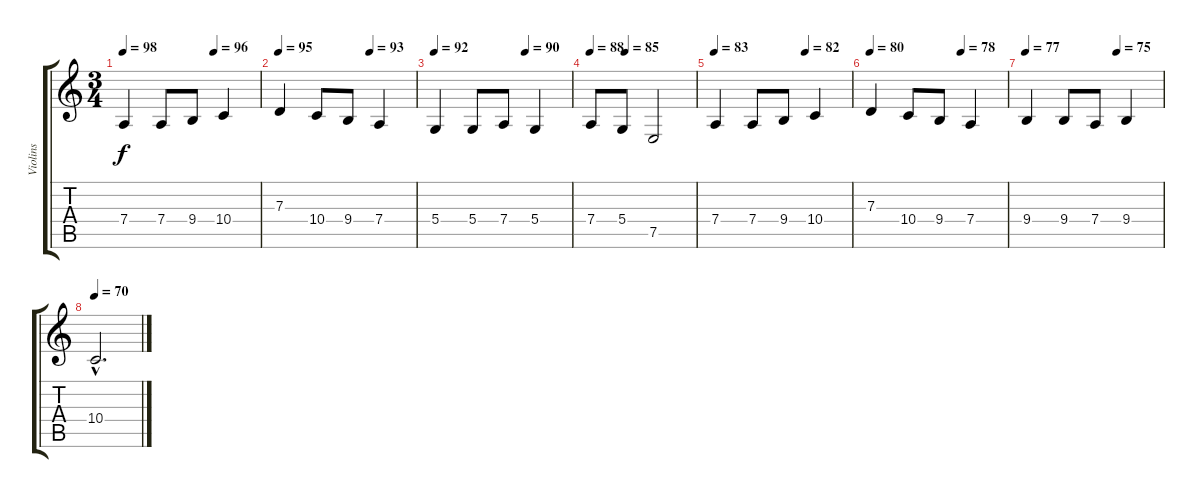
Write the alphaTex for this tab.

\track ("Violins" "Violins") {instrument stringensemble1}
\staff {score tabs}
\tuning (E4 B3 G3 D3 A2 E2) {hide}
\ts (3 4)
\tempo 98
\tempo (96 0.6666666666666666)
\clef g2
\ks c
7.4.4{dy f} 7.4.8 9.4.8 10.4.4 |
\tempo 95
\tempo (93 0.6666666666666666)
7.3.4 10.4.8 9.4.8 7.4.4 |
\tempo 92
\tempo (90 0.6666666666666666)
5.4.4 5.4.8 7.4.8 5.4.4 |
\tempo 88
\tempo (85 0.3333333333333333)
7.4.8 5.4.8 7.5.2 |
\tempo 83
\tempo (82 0.6666666666666666)
7.4.4 7.4.8 9.4.8 10.4.4 |
\tempo 80
\tempo (78 0.6666666666666666)
7.3.4 10.4.8 9.4.8 7.4.4 |
\tempo 77
\tempo (75 0.6666666666666666)
9.4.4 9.4.8 7.4.8 9.4.4 |
\tempo 70
10.4{hac}.2{d}
